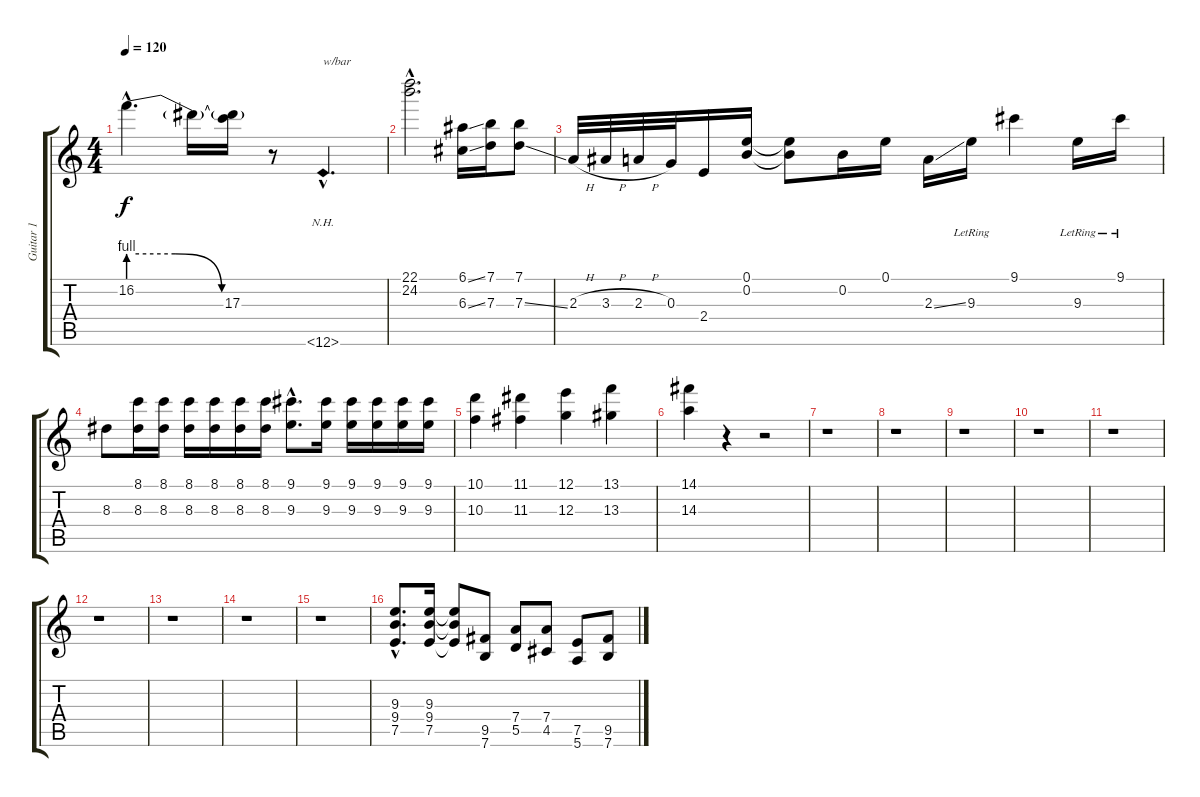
\track ("Guitar 1" "Guitar 1") {instrument distortionguitar}
\staff {score tabs}
\tuning (E4 B3 G3 D3 A2 E2) {hide}
\ts (4 4)
\tempo 120
\clef g2
\ks c
16.2{be (custom 0 4 20 4 40 0 60 0) hac}.4{d dy f} 16.2{t}.16 (16.2{t} 17.3{t}).16 r.8 12.6{nh hac}.4{d txt "w/bar"} |
(22.1{hac} 24.2{hac}).2{d} (6.1{ss} 6.3{ss}).16 (7.1 7.3).16 (7.1 7.3{ss}).8 |
2.3{h}.32 3.3{h}.32 2.3{h}.32 0.3.32 2.4.16 (0.1 0.2).16 (0.1{t} 0.2{t}).8 0.2.16 0.1.16 2.3{ss}.16 9.3{lr}.16 9.1.4 9.3{lr}.16 9.1{lr}.16 |
8.3.8 (8.1 8.3).16 (8.1 8.3).16 (8.1 8.3).16 (8.1 8.3).16 (8.1 8.3).16 (8.1 8.3).16 (9.1{hac} 9.3{hac}).8{d} (9.1 9.3).16 (9.1 9.3).16 (9.1 9.3).16 (9.1 9.3).16 (9.1 9.3).16 |
(10.1 10.3).4 (11.1 11.3).4 (12.1 12.3).4 (13.1 13.3).4 |
(14.1 14.3).4 r.4 r.2 |
r.1 |
r.1 |
r.1 |
r.1 |
r.1 |
r.1 |
r.1 |
r.1 |
r.1 |
(9.3{hac} 9.4{hac} 7.5{hac}).8{d volume 13 balance 4} (9.3 9.4 7.5).16 (9.3{t} 9.4{t} 7.5{t}).8 (9.5 7.6).8 (7.4 5.5).8 (7.4 4.5).8 (7.5 5.6).8 (9.5 7.6).8
